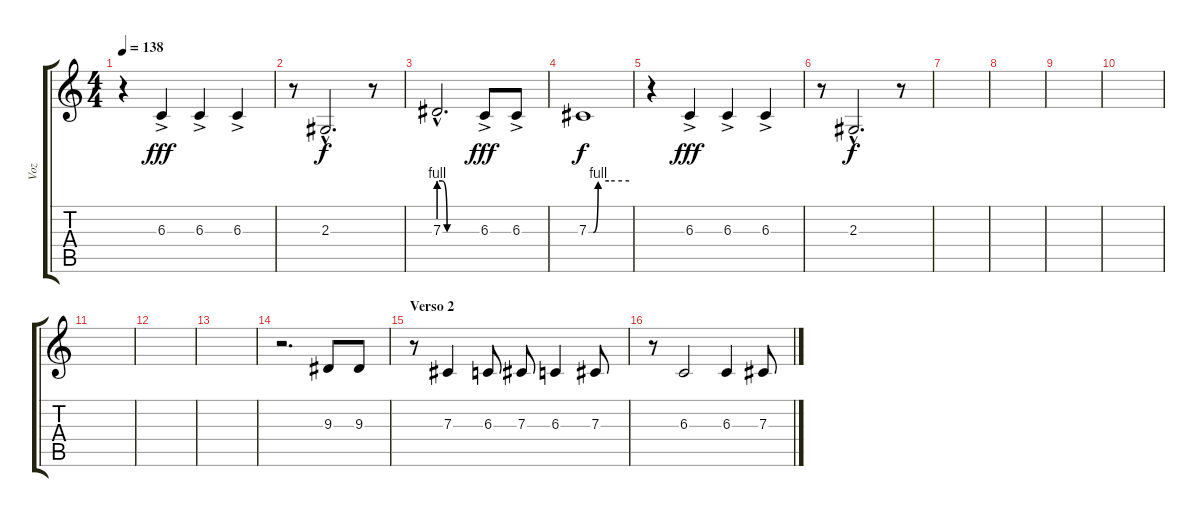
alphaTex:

\track ("Voz" "Voz") {instrument flute}
\staff {score tabs}
\tuning (Eb4 Bb3 Gb3 Db3 Ab2 Eb2) {hide}
\ts (4 4)
\tempo 138
\clef g2
\ks c
r.4{dy f} 6.3{ac}.4{dy fff} 6.3{ac}.4 6.3{ac}.4 |
r.8 2.3{hac}.2{d dy f} r.8 |
7.3{be (custom 0 4 5 4 13 0 60 0) hac}.2{d} 6.3{ac}.8{dy fff} 6.3{ac}.8 |
7.3{be (custom 0 0 7 0 14 4 30 4 60 4)}.1{dy f} |
r.4 6.3{ac}.4{dy fff} 6.3{ac}.4 6.3{ac}.4 |
r.8 2.3{hac}.2{d dy f} r.8 |
|
|
|
|
|
|
|
r.2{d} 9.3.8 9.3.8 |
\section ("" "Verso 2")
r.8 7.3.4 6.3.8 7.3.8 6.3.4 7.3.8 |
r.8 6.3.2 6.3.4 7.3.8
